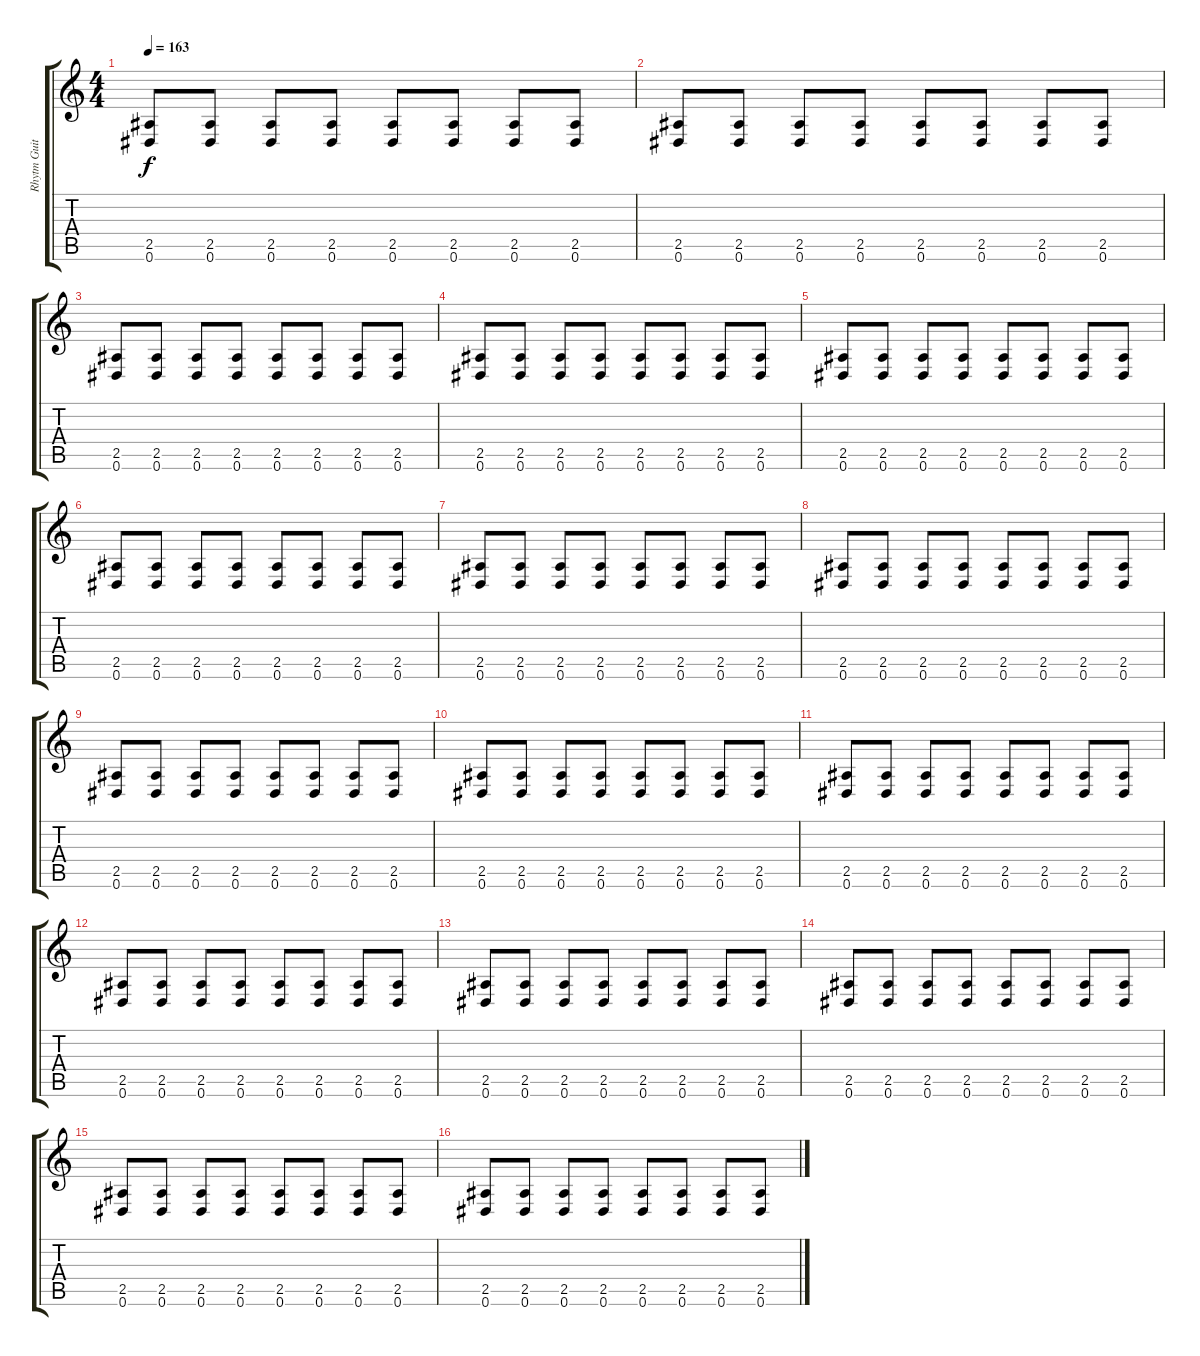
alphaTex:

\track ("Rhytm Guitar II" "Rhytm Guit") {instrument distortionguitar}
\staff {score tabs}
\tuning (Eb4 Bb3 Gb3 Db3 Ab2 Eb2) {hide}
\ts (4 4)
\tempo 163
\clef g2
\ks c
(2.5 0.6).8{dy f volume 4} (2.5 0.6).8 (2.5 0.6).8 (2.5 0.6).8 (2.5 0.6).8 (2.5 0.6).8 (2.5 0.6).8 (2.5 0.6).8 |
(2.5 0.6).8 (2.5 0.6).8 (2.5 0.6).8 (2.5 0.6).8 (2.5 0.6).8 (2.5 0.6).8 (2.5 0.6).8 (2.5 0.6).8 |
(2.5 0.6).8 (2.5 0.6).8 (2.5 0.6).8 (2.5 0.6).8 (2.5 0.6).8 (2.5 0.6).8 (2.5 0.6).8 (2.5 0.6).8 |
(2.5 0.6).8{volume 5} (2.5 0.6).8 (2.5 0.6).8 (2.5 0.6).8 (2.5 0.6).8 (2.5 0.6).8 (2.5 0.6).8 (2.5 0.6).8 |
(2.5 0.6).8 (2.5 0.6).8 (2.5 0.6).8 (2.5 0.6).8 (2.5 0.6).8 (2.5 0.6).8 (2.5 0.6).8 (2.5 0.6).8 |
(2.5 0.6).8 (2.5 0.6).8 (2.5 0.6).8 (2.5 0.6).8 (2.5 0.6).8 (2.5 0.6).8 (2.5 0.6).8 (2.5 0.6).8 |
(2.5 0.6).8{volume 6} (2.5 0.6).8 (2.5 0.6).8 (2.5 0.6).8 (2.5 0.6).8 (2.5 0.6).8 (2.5 0.6).8 (2.5 0.6).8 |
(2.5 0.6).8 (2.5 0.6).8 (2.5 0.6).8 (2.5 0.6).8 (2.5 0.6).8 (2.5 0.6).8 (2.5 0.6).8 (2.5 0.6).8 |
(2.5 0.6).8{volume 7} (2.5 0.6).8 (2.5 0.6).8 (2.5 0.6).8 (2.5 0.6).8 (2.5 0.6).8 (2.5 0.6).8 (2.5 0.6).8 |
(2.5 0.6).8 (2.5 0.6).8 (2.5 0.6).8 (2.5 0.6).8 (2.5 0.6).8 (2.5 0.6).8 (2.5 0.6).8 (2.5 0.6).8 |
(2.5 0.6).8{volume 8} (2.5 0.6).8 (2.5 0.6).8 (2.5 0.6).8 (2.5 0.6).8 (2.5 0.6).8 (2.5 0.6).8 (2.5 0.6).8 |
(2.5 0.6).8 (2.5 0.6).8 (2.5 0.6).8 (2.5 0.6).8 (2.5 0.6).8 (2.5 0.6).8 (2.5 0.6).8 (2.5 0.6).8 |
(2.5 0.6).8{volume 13} (2.5 0.6).8 (2.5 0.6).8 (2.5 0.6).8 (2.5 0.6).8 (2.5 0.6).8 (2.5 0.6).8 (2.5 0.6).8 |
(2.5 0.6).8{volume 13} (2.5 0.6).8 (2.5 0.6).8 (2.5 0.6).8 (2.5 0.6).8 (2.5 0.6).8 (2.5 0.6).8 (2.5 0.6).8 |
(2.5 0.6).8 (2.5 0.6).8 (2.5 0.6).8 (2.5 0.6).8 (2.5 0.6).8 (2.5 0.6).8 (2.5 0.6).8 (2.5 0.6).8 |
(2.5 0.6).8 (2.5 0.6).8 (2.5 0.6).8 (2.5 0.6).8 (2.5 0.6).8 (2.5 0.6).8 (2.5 0.6).8 (2.5 0.6).8
